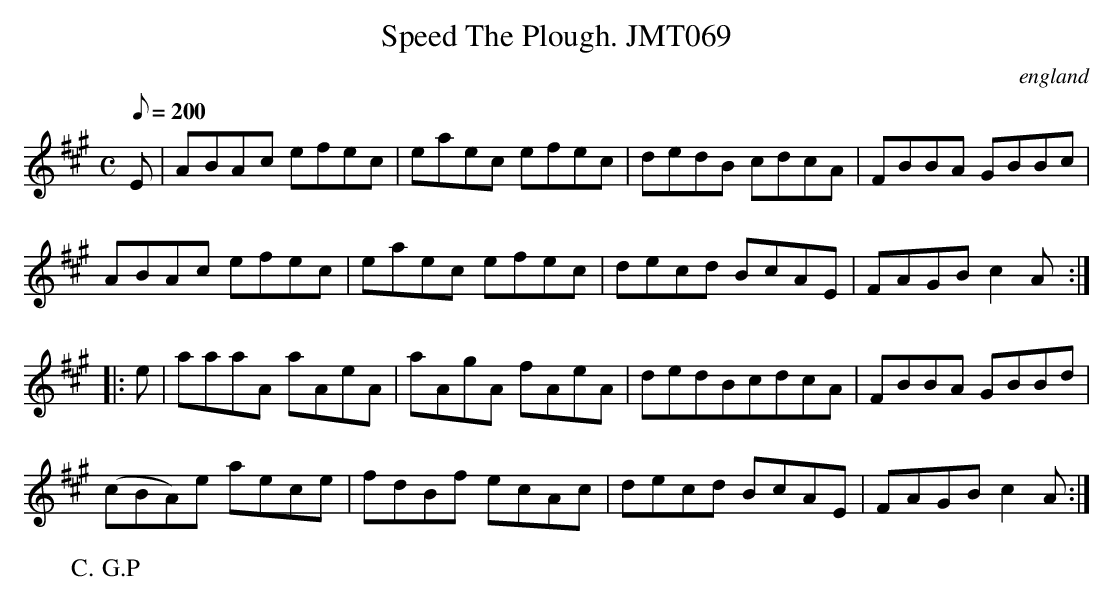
X:1
T:Speed The Plough. JMT069
O:england
M:C
L:1/8
Q:200
W:C.G.P
K:A
E|A-BA-c efec|eaec efec|dedB cdcA|FBBA GBBc|
A-BA-c efec|eaec efec|decd BcAE|FAGBc2A"":|
|:e|aaaA aAeA|aAgA fAeA|dedBcdcA|FBBA GBBd|
(cBA)e aece|fdBf ecAc|decd BcAE|FAGBc2A:|]
